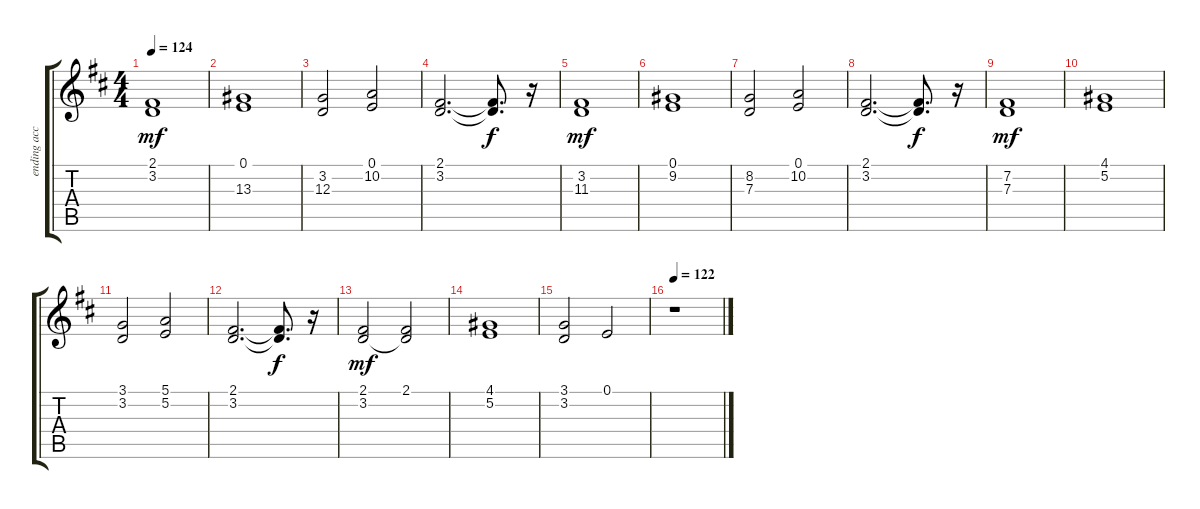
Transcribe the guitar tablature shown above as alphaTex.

\track ("ending accompaniment" "ending acc") {instrument stringensemble1}
\staff {score tabs}
\tuning (E4 B3 G3 D3 A2 E2) {hide}
\ts (4 4)
\tempo 124
\clef g2
\ks bminor
(2.1 3.2).1{dy mf} |
(0.1 13.3).1 |
(3.2 12.3).2 (0.1 10.2).2 |
(2.1 3.2).2{d} (2.1{t} 3.2{t}).8{d dy f} r.16 |
(3.2 11.3).1{dy mf} |
(0.1 9.2).1 |
(8.2 7.3).2 (0.1 10.2).2 |
(2.1 3.2).2{d} (2.1{t} 3.2{t}).8{d dy f} r.16 |
(7.2 7.3).1{dy mf} |
(4.1 5.2).1 |
(3.1 3.2).2 (5.1 5.2).2 |
(2.1 3.2).2{d} (2.1{t} 3.2{t}).8{d dy f} r.16 |
(2.1 3.2).2{dy mf} (2.1 3.2{t}).2 |
(4.1 5.2).1 |
(3.1 3.2).2 0.1.2 |
\tempo 122
r.1
